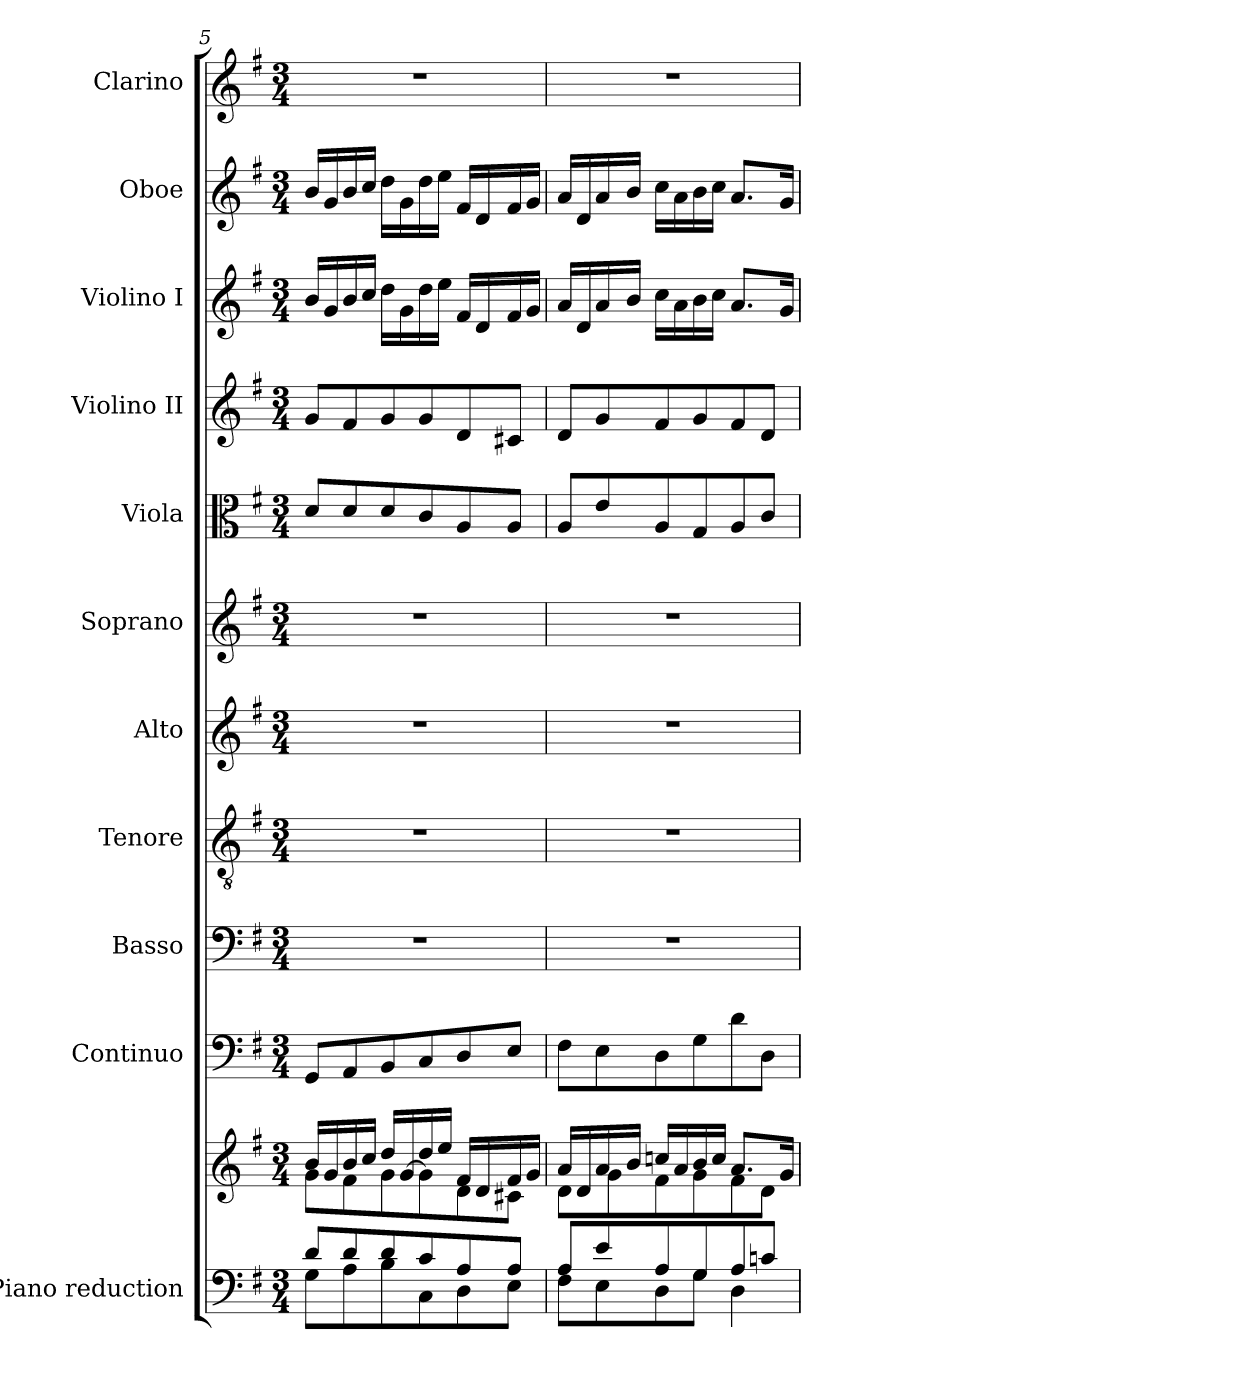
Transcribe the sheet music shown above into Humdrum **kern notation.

**kern	**kern	**kern	**kern	**kern	**kern	**kern	**kern	**kern	**kern	**kern	**kern
*part11	*part11	*part10	*part9	*part8	*part7	*part6	*part5	*part4	*part3	*part2	*part1
*staff12	*staff11	*staff10	*staff9	*staff8	*staff7	*staff6	*staff5	*staff4	*staff3	*staff2	*staff1
*I"Piano reduction	*	*I"Continuo	*I"Basso	*I"Tenore	*I"Alto	*I"Soprano	*I"Viola	*I"Violino II	*I"Violino I	*I"Oboe	*I"Clarino
*I'Pno	*	*	*	*	*	*	*	*	*	*I'Ob	*
*clefF4	*clefG2	*clefF4	*clefF4	*clefGv2	*clefG2	*clefG2	*clefC3	*clefG2	*clefG2	*clefG2	*clefG2
*k[f#]	*k[f#]	*k[f#]	*k[f#]	*k[f#]	*k[f#]	*k[f#]	*k[f#]	*k[f#]	*k[f#]	*k[f#]	*k[f#]
*M3/4	*M3/4	*M3/4	*M3/4	*M3/4	*M3/4	*M3/4	*M3/4	*M3/4	*M3/4	*M3/4	*M3/4
=5	=5	=5	=5	=5	=5	=5	=5	=5	=5	=5	=5
*^	*^	*	*	*	*	*	*	*	*	*	*
8d/L	8G\L	16b/LL	8g\L	8GG/L	2.r	2.r	2.r	2.r	8d/L	8g/L	16b/LL	16b/LL	2.r
.	.	16g/	.	.	.	.	.	.	.	.	16g/	16g/	.
8d/	8A\	16b/	8f#\	8AA/	.	.	.	.	8d/	8f#/	16b/	16b/	.
.	.	16cc/JJ	.	.	.	.	.	.	.	.	16cc/JJ	16cc/JJ	.
8d/	8B\	16dd/LL	8g\	8BB/	.	.	.	.	8d/	8g/	16dd\LL	16dd\LL	.
.	.	[<16g/	.	.	.	.	.	.	.	.	16g\	16g\	.
8c/	8C\	16dd/	8g\]	8C/	.	.	.	.	8c/	8g/	16dd\	16dd\	.
.	.	16ee/JJ	.	.	.	.	.	.	.	.	16ee\JJ	16ee\JJ	.
8A/	8D\	16f#/LL	8d\	8D/	.	.	.	.	8A/	8d/	16f#/LL	16f#/LL	.
.	.	16d/	.	.	.	.	.	.	.	.	16d/	16d/	.
8A/J	8E\J	16f#/	8c#X\J	8E/J	.	.	.	.	8A/J	8c#X/J	16f#/	16f#/	.
.	.	16g/JJ	.	.	.	.	.	.	.	.	16g/JJ	16g/JJ	.
!!LO:PB:g=z
=6	=6	=6	=6	=6	=6	=6	=6	=6	=6	=6	=6	=6	=6
8A/L	8F#\L	16a/LL	8d\L	8F#\L	2.r	2.r	2.r	2.r	8A/L	8d/L	16a/LL	16a/LL	2.r
.	.	16d/	.	.	.	.	.	.	.	.	16d/	16d/	.
8e/	8E\	16a/	8g\	8E\	.	.	.	.	8e/	8g/	16a/	16a/	.
.	.	16b/JJ	.	.	.	.	.	.	.	.	16b/JJ	16b/JJ	.
8A/	8D\	16ccn/LL	8f#\	8D\	.	.	.	.	8A/	8f#/	16cc\LL	16cc\LL	.
.	.	16a/	.	.	.	.	.	.	.	.	16a\	16a\	.
8G/	8G\J	16b/	8g\	8G\	.	.	.	.	8G/	8g/	16b\	16b\	.
.	.	16cc/JJ	.	.	.	.	.	.	.	.	16cc\JJ	16cc\JJ	.
8A/	4D\	8.a/L	8f#\	8d\	.	.	.	.	8A/	8f#/	8.a/L	8.a/L	.
8cn/J	.	.	8d\J	8D\J	.	.	.	.	8c/J	8d/J	.	.	.
.	.	16g/Jk	.	.	.	.	.	.	.	.	16g/Jk	16g/Jk	.
*v	*v	*	*	*	*	*	*	*	*	*	*	*	*
*	*v	*v	*	*	*	*	*	*	*	*	*	*
=	=	=	=	=	=	=	=	=	=	=	=
*-	*-	*-	*-	*-	*-	*-	*-	*-	*-	*-	*-
